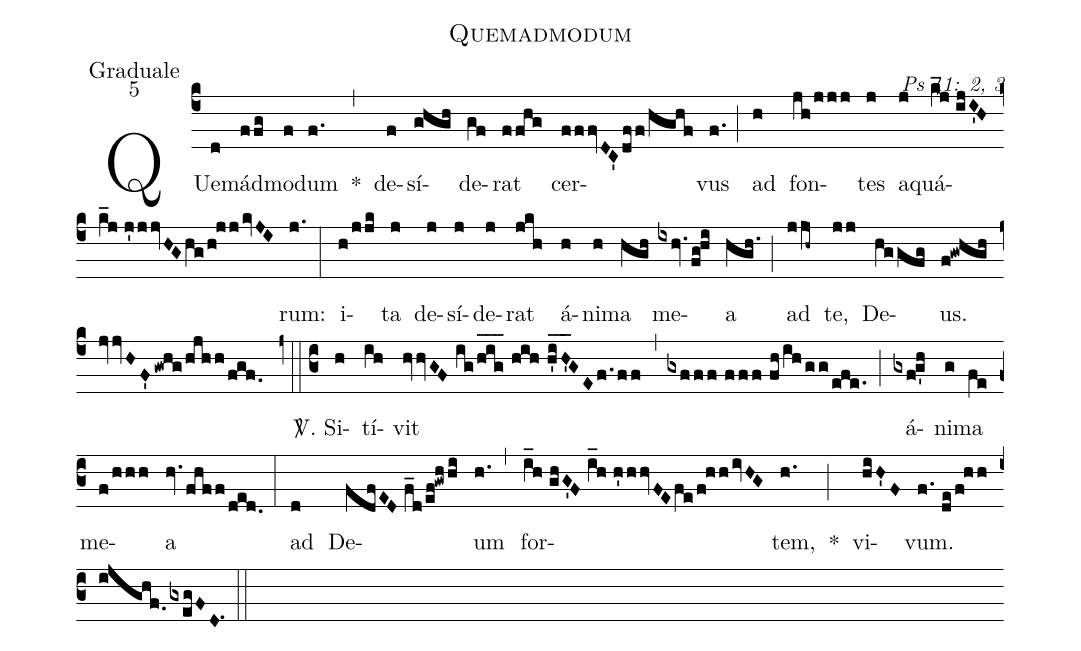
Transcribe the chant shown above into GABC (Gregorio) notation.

name: Quemadmodum;
office-part: Graduale;
mode: 5;
commentary: Ps 41: 2, 3;
%%
(c4) QUem(d)ád(ffg)mo(f)dum(f.) *(,) de(f)sí(ghgh)de(gf)rat(ffhg) cer(fffvDC'/dff/hghf)vus(f.) (;) ad(h) fon(jh/jjj)tes(j) a(j)quá(k_j//ijI'H//k_j//j'jjvHG/hg/h!jj/kvJI)rum:(j.) (:)
i(h/jjk)ta(j) de(j)sí(j)de(j)rat(jkh) á(h)ni(h)ma(hgh) me(ixhv./fg!hi)a(hgh.) (;) ad(jjh~) te,(jj) De(hggfg)us.(f!gwhgh/jvvHF'/!gwhg/hjhh/fgf.) (z0::c3)
<sp>V/</sp>. Si(h)tí(ih)vit(hvvGF//ig/h_i_g_//hih//h'i_H'_GE/f.ff) (,) (gxfff//fff//fh/ih/gg/efe.) (;) á(gxf!g'h)ni(g)ma(fe) me(f/hhh)a(hv./fhff/ded.) (:)
ad(d) De(fdfED//f_d/ef!gwhhi)um(h.) (,) for(i_h//ghG'F//i_h//h'hhvFE/fe/f!hh/ivHG)tem,(h.) *(;) vi(hiH'F)vum.(f.//de/f!hh/ijghf.0/gxegFD.1) (::)
